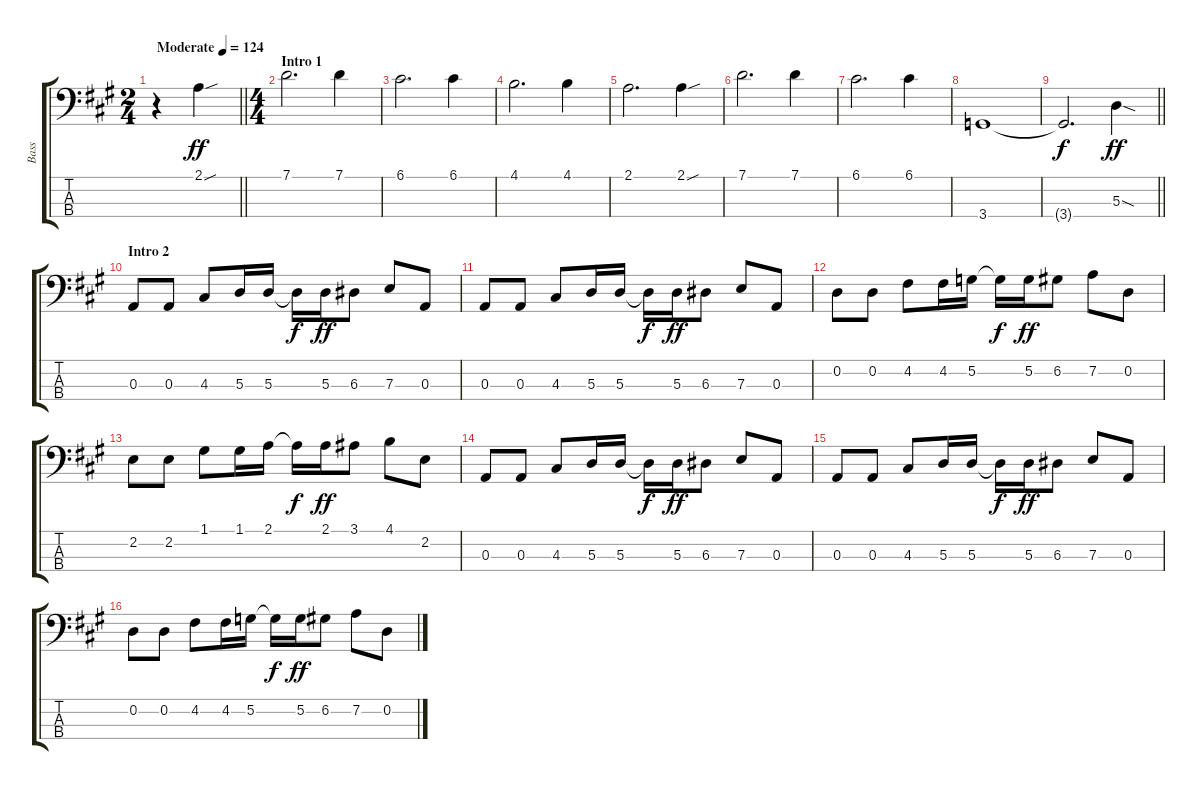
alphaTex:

\track ("Bass" "Bass") {instrument electricbasspick}
\staff {score tabs}
\tuning (G2 D2 A1 E1) {hide}
\ts (2 4)
\tempo (124 "Moderate")
\clef f4
\barLineRight lightlight
\ks a
r.4{dy ff instrument electricbasspick} 2.1{sou}.4 |
\ts (4 4)
\section ("" "Intro 1")
7.1.2{d} 7.1.4 |
6.1.2{d} 6.1.4 |
4.1.2{d} 4.1.4 |
2.1.2{d} 2.1{sou}.4 |
7.1.2{d} 7.1.4 |
6.1.2{d} 6.1.4 |
3.4.1 |
\barLineRight lightlight
3.4{t}.2{d dy f} 5.3{sod}.4{dy ff} |
\section ("" "Intro 2")
0.3.8 0.3.8 4.3.8 5.3.16 5.3.16 5.3{t}.16{dy f} 5.3.16{dy ff} 6.3.8 7.3.8 0.3.8 |
0.3.8 0.3.8 4.3.8 5.3.16 5.3.16 5.3{t}.16{dy f} 5.3.16{dy ff} 6.3.8 7.3.8 0.3.8 |
0.2.8 0.2.8 4.2.8 4.2.16 5.2.16 5.2{t}.16{dy f} 5.2.16{dy ff} 6.2.8 7.2.8 0.2.8 |
2.2.8 2.2.8 1.1.8 1.1.16 2.1.16 2.1{t}.16{dy f} 2.1.16{dy ff} 3.1.8 4.1.8 2.2.8 |
0.3.8 0.3.8 4.3.8 5.3.16 5.3.16 5.3{t}.16{dy f} 5.3.16{dy ff} 6.3.8 7.3.8 0.3.8 |
0.3.8 0.3.8 4.3.8 5.3.16 5.3.16 5.3{t}.16{dy f} 5.3.16{dy ff} 6.3.8 7.3.8 0.3.8 |
0.2.8 0.2.8 4.2.8 4.2.16 5.2.16 5.2{t}.16{dy f} 5.2.16{dy ff} 6.2.8 7.2.8 0.2.8
